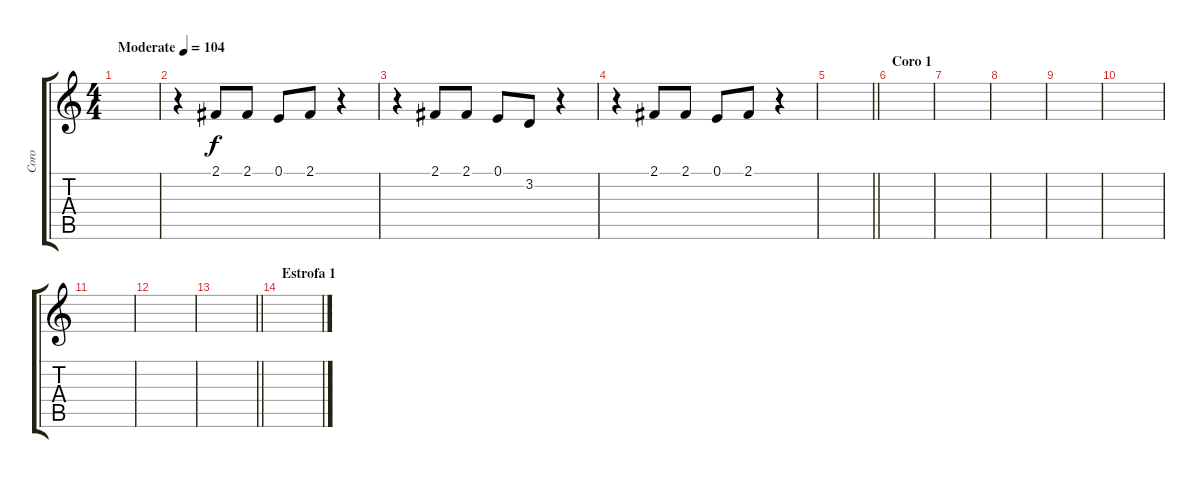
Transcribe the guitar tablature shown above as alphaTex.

\track ("Coro" "Coro") {instrument lead2sawtooth}
\staff {score tabs}
\tuning (E4 B3 G3 D3 A2 E2) {hide}
\ts (4 4)
\tempo (104 "Moderate")
\clef g2
\ks c
|
r.4 2.1.8 2.1.8 0.1.8 2.1.8 r.4 |
r.4 2.1.8 2.1.8 0.1.8 3.2.8 r.4 |
r.4 2.1.8 2.1.8 0.1.8 2.1.8 r.4 |
\barLineRight lightlight
|
\section ("" "Coro 1")
|
|
|
|
|
|
|
\barLineRight lightlight
|
\section ("" "Estrofa 1")
